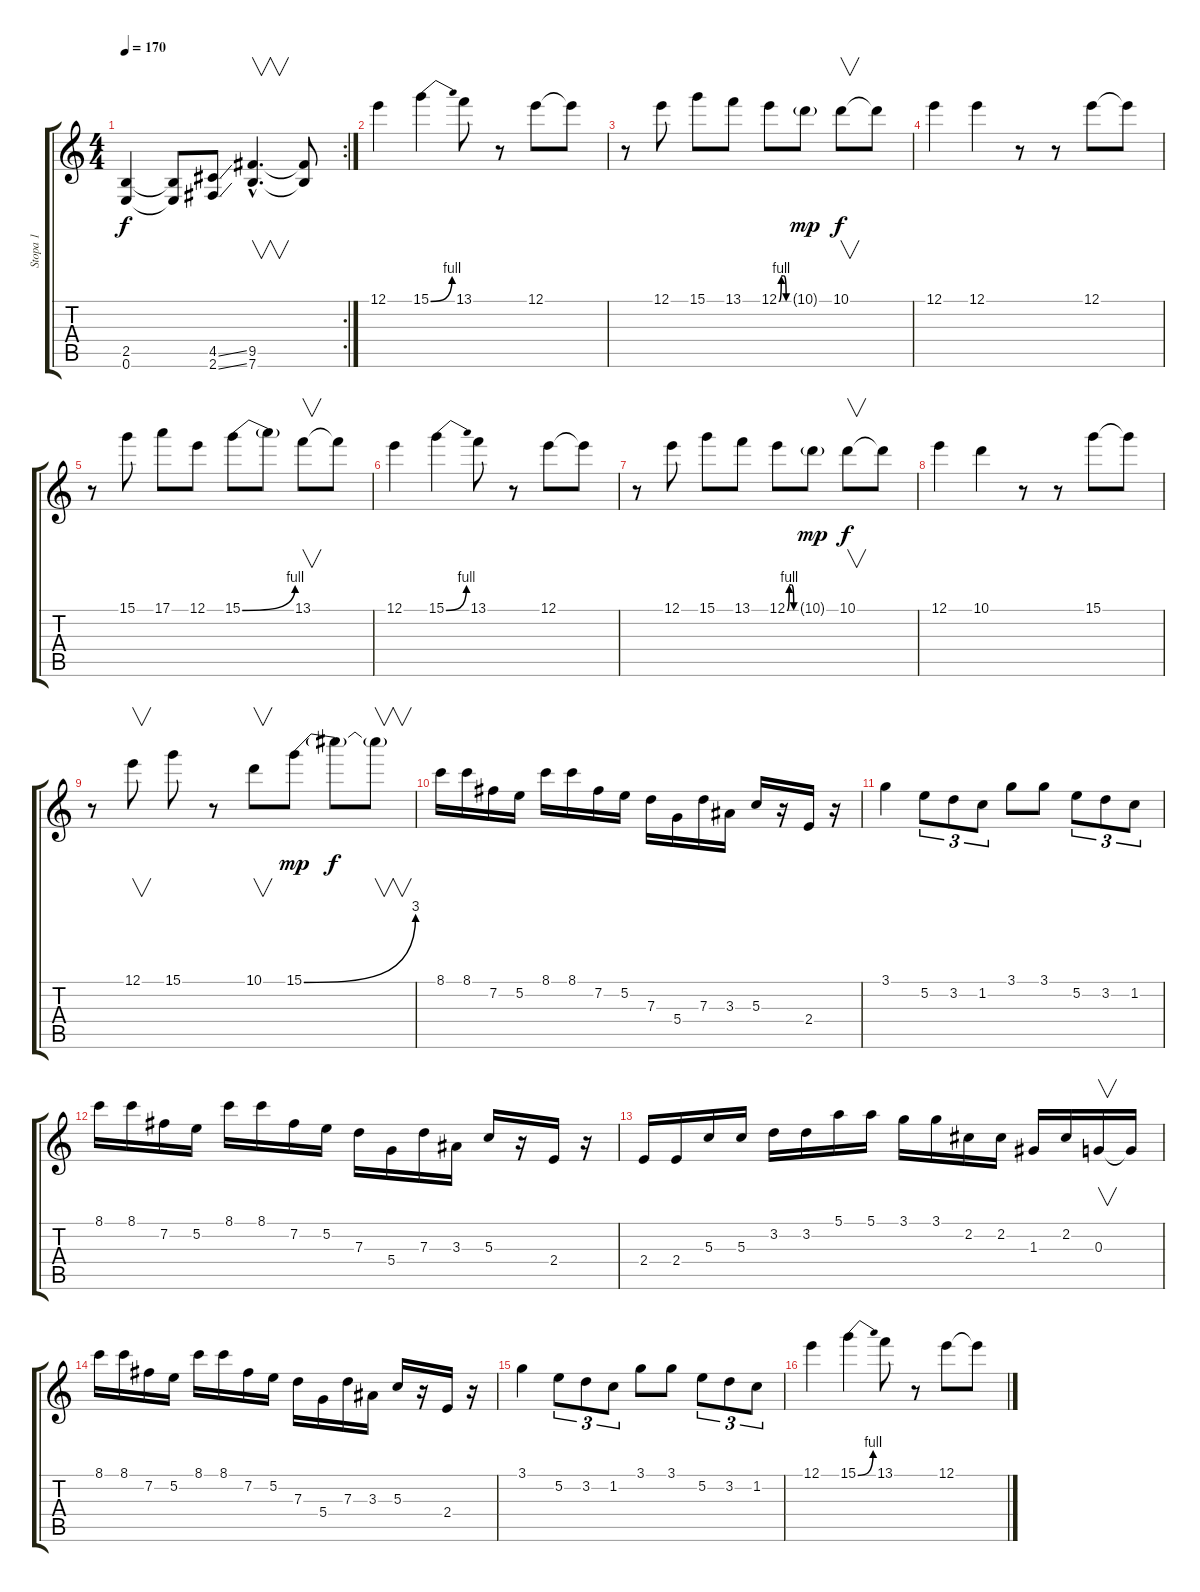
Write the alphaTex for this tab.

\track ("Stopa 1" "Stopa 1") {instrument distortionguitar}
\staff {score tabs}
\tuning (E4 B3 G3 D3 A2 E2) {hide}
\rc 2
\ts (4 4)
\tempo 170
\clef g2
\ks c
(2.5 0.6).4{dy f} (2.5{t} 0.6{t}).8 (4.5{ss} 2.6{ss}).8 (9.5{hac} 7.6{hac}).4{v d} (9.5{t} 7.6{t}).8 |
12.1.4{balance 8 instrument overdrivenguitar} 15.1{be (bend 0 0 60 4)}.4 13.1.8 r.8 12.1.8 12.1{t}.8 |
r.8 12.1.8 15.1.8 13.1.8 12.1{be (custom 0 0 15 4 30 4 45 0 60 0)}.8 10.1{g}.8{dy mp} 10.1.8{v dy f} 10.1{t}.8 |
12.1.4 12.1.4 r.8 r.8 12.1.8 12.1{t}.8 |
r.8 15.1.8 17.1.8 12.1.8 15.1{be (bend 0 0 60 4)}.8 15.1{t}.8 13.1.8{v} 13.1{t}.8 |
12.1.4 15.1{be (bend 0 0 60 4)}.4 13.1.8 r.8 12.1.8 12.1{t}.8 |
r.8 12.1.8 15.1.8 13.1.8 12.1{be (custom 0 0 15 4 30 4 45 0 60 0)}.8 10.1{g}.8{dy mp} 10.1.8{v dy f} 10.1{t}.8 |
12.1.4 10.1.4 r.8 r.8 15.1.8 15.1{t}.8 |
r.8 12.1.8{v} 15.1.8 r.8 10.1.8{v} 15.1{be (bend 0 0 60 12)}.8{dy mp} 15.1{t}.8{dy f} 15.1{t}.8{v} |
8.1.16 8.1.16 7.2.16 5.2.16 8.1.16 8.1.16 7.2.16 5.2.16 7.3.16 5.4.16 7.3.16 3.3.16 5.3.16 r.16 2.4.16 r.16 |
3.1.4 5.2.8{tu (3 2)} 3.2.8{tu (3 2)} 1.2.8{tu (3 2)} 3.1.8 3.1.8 5.2.8{tu (3 2)} 3.2.8{tu (3 2)} 1.2.8{tu (3 2)} |
8.1.16 8.1.16 7.2.16 5.2.16 8.1.16 8.1.16 7.2.16 5.2.16 7.3.16 5.4.16 7.3.16 3.3.16 5.3.16 r.16 2.4.16 r.16 |
2.4.16 2.4.16 5.3.16 5.3.16 3.2.16 3.2.16 5.1.16 5.1.16 3.1.16 3.1.16 2.2.16 2.2.16 1.3.16 2.2.16 0.3.16{v} 0.3{t}.16 |
8.1.16 8.1.16 7.2.16 5.2.16 8.1.16 8.1.16 7.2.16 5.2.16 7.3.16 5.4.16 7.3.16 3.3.16 5.3.16 r.16 2.4.16 r.16 |
3.1.4 5.2.8{tu (3 2)} 3.2.8{tu (3 2)} 1.2.8{tu (3 2)} 3.1.8 3.1.8 5.2.8{tu (3 2)} 3.2.8{tu (3 2)} 1.2.8{tu (3 2)} |
12.1.4 15.1{be (bend 0 0 60 4)}.4 13.1.8 r.8 12.1.8 12.1{t}.8
